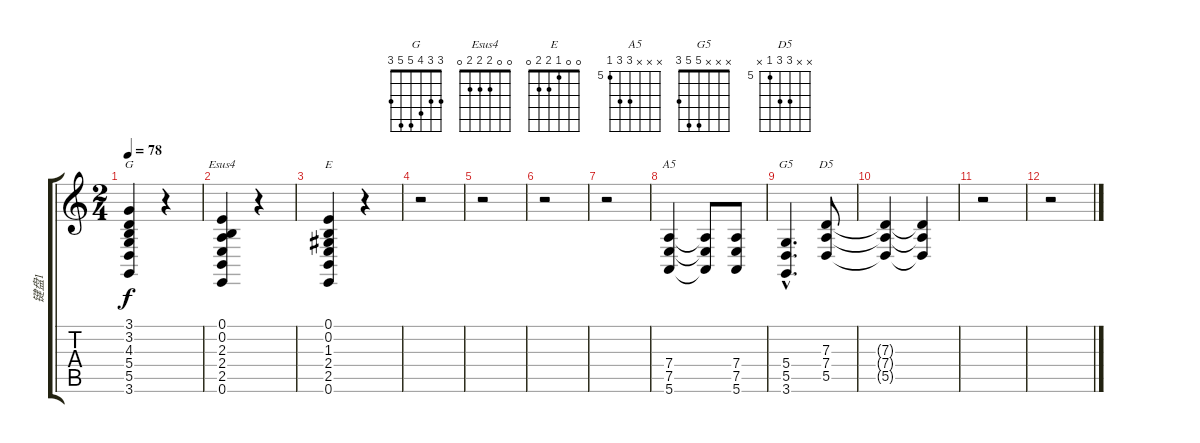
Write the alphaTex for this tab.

\track ("键盘1" "键盘1") {instrument acousticgrandpiano}
\staff {score tabs}
\tuning (E4 B3 G3 D3 A2 E2) {hide}
\chord ("G" 3 3 4 5 5 3)
\chord ("Esus4" 0 0 2 2 2 0)
\chord ("E" 0 0 1 2 2 0)
\chord ("A5" x x x 7 7 5) {firstfret 5}
\chord ("G5" x x x 5 5 3)
\chord ("D5" x x 7 7 5 x) {firstfret 5}
\ts (2 4)
\tempo 78
\clef g2
\ks c
(3.1 3.2 4.3 5.4 5.5 3.6).4{ch "G" dy f} r.4 |
(0.1 0.2 2.3 2.4 2.5 0.6).4{ch "Esus4"} r.4 |
(0.1 0.2 1.3 2.4 2.5 0.6).4{ch "E"} r.4 |
r.2 |
r.2 |
r.2 |
r.2 |
(7.4 7.5 5.6).4{ch "A5"} (7.4{t} 7.5{t} 5.6{t}).8 (7.4 7.5 5.6).8 |
(5.4{hac} 5.5{hac} 3.6{hac}).4{d ch "G5"} (7.3 7.4 5.5).8{ch "D5"} |
(7.3{t} 7.4{t} 5.5{t}).4 (7.3{t} 7.4{t} 5.5{t}).4 |
r.2 |
r.2
